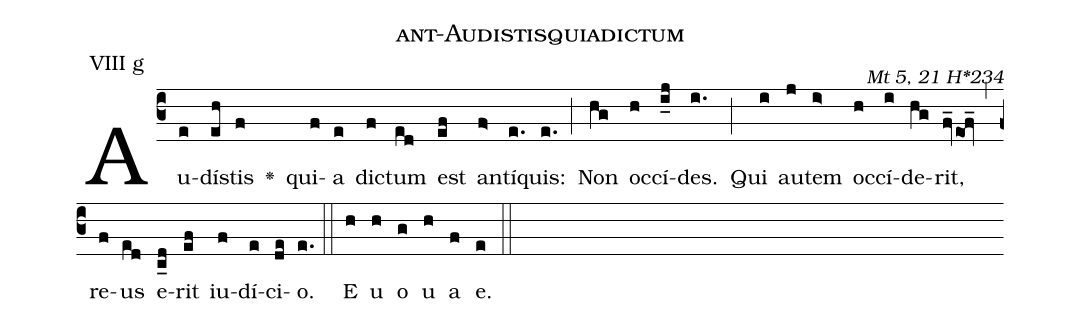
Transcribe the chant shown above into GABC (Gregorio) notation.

name: ant-Audistisquiadictum;
commentary: Mt 5, 21 H*234;
annotation: VIII g;
%%
(c3)Au(e)dí(eh)stis(f) <v>\greheightstar</v>() qui(f)a(e) di(f)ctum(ed) est(ef) an(f>)tí(e.)quis:(e.) (;) Non(hg) oc(h)cí(i_j)des.(i.) (;) Qui(i) au(j)tem(i>) oc(h)cí(i)de(hg)rit,(fv_eOf_) (,) re(f)us(ed) e(c_d)rit(ef) iu(f)dí(e)ci(de)o.(e.) (::) E(h) u(h) o(g) u(h) a(f) e.(e) (::)
